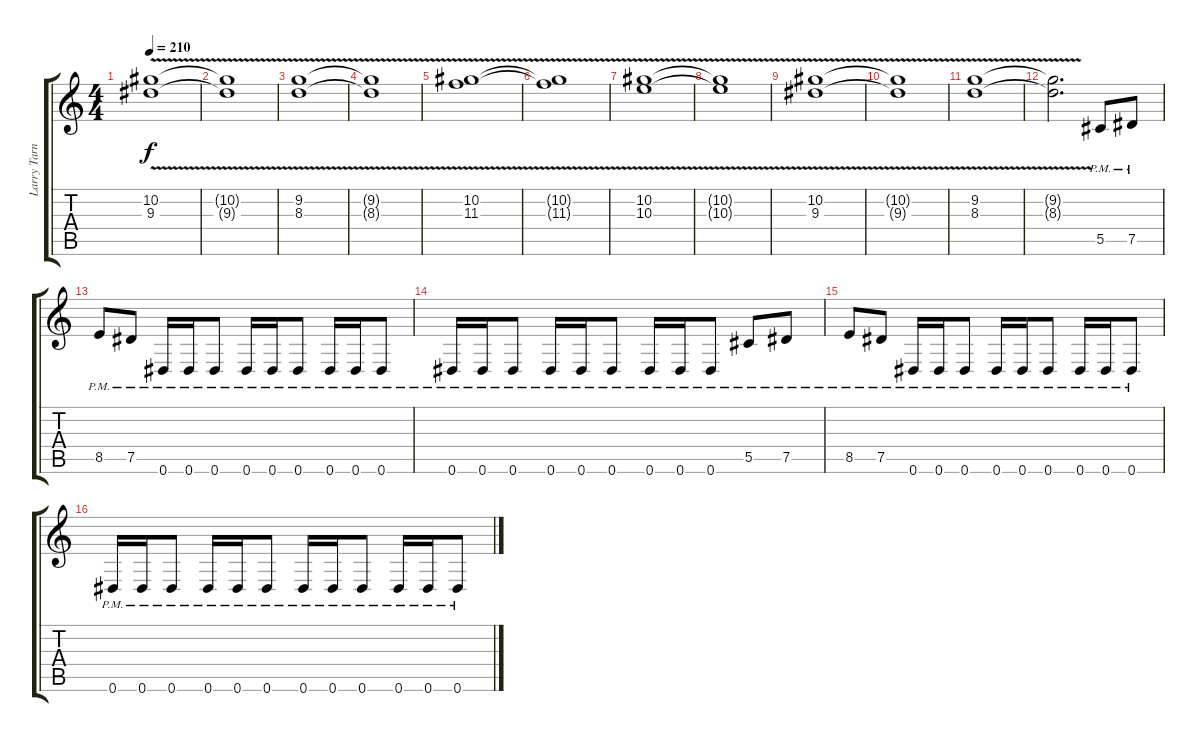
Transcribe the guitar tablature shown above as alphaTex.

\track ("Larry Tarnowski" "Larry Tarn") {instrument distortionguitar}
\staff {score tabs}
\tuning (Eb4 Bb3 Gb3 Db3 Ab2 Eb2) {hide}
\ts (4 4)
\tempo 210
\clef g2
\ks c
(10.2{v} 9.3{v}).1{dy f} |
(10.2{t} 9.3{t}).1 |
(9.2{v} 8.3{v}).1 |
(9.2{t} 8.3{t}).1 |
(10.2{v} 11.3{v}).1 |
(10.2{t} 11.3{t}).1 |
(10.2{v} 10.3{v}).1 |
(10.2{t} 10.3{t}).1 |
(10.2{v} 9.3{v}).1 |
(10.2{t} 9.3{t}).1 |
(9.2{v} 8.3{v}).1 |
(9.2{t} 8.3{t}).2{d} 5.5{pm}.8 7.5{pm}.8 |
8.5{pm}.8 7.5{pm}.8 0.6{pm}.16 0.6{pm}.16 0.6{pm}.8 0.6{pm}.16 0.6{pm}.16 0.6{pm}.8 0.6{pm}.16 0.6{pm}.16 0.6{pm}.8 |
0.6{pm}.16 0.6{pm}.16 0.6{pm}.8 0.6{pm}.16 0.6{pm}.16 0.6{pm}.8 0.6{pm}.16 0.6{pm}.16 0.6{pm}.8 5.5{pm}.8 7.5{pm}.8 |
8.5{pm}.8 7.5{pm}.8 0.6{pm}.16 0.6{pm}.16 0.6{pm}.8 0.6{pm}.16 0.6{pm}.16 0.6{pm}.8 0.6{pm}.16 0.6{pm}.16 0.6{pm}.8 |
0.6{pm}.16 0.6{pm}.16 0.6{pm}.8 0.6{pm}.16 0.6{pm}.16 0.6{pm}.8 0.6{pm}.16 0.6{pm}.16 0.6{pm}.8 0.6{pm}.16 0.6{pm}.16 0.6{pm}.8
